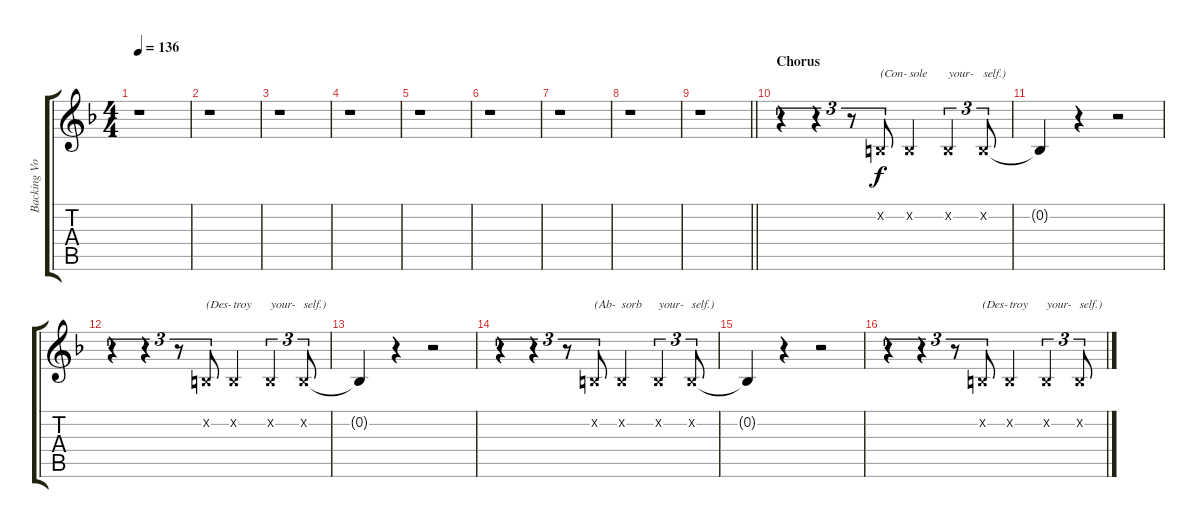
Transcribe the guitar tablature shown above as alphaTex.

\track ("Backing Vocals" "Backing Vo") {instrument lead6voice}
\staff {score tabs}
\tuning (E4 B3 G3 D3 A2 D2) {hide}
\ts (4 4)
\tempo 136
\clef g2
\ks dminor
r.1{dy f} |
r.1 |
r.1 |
r.1 |
r.1 |
r.1 |
r.1 |
r.1 |
\barLineRight lightlight
r.1 |
\section ("" "Chorus")
r.4{tu (3 2)} r.4{tu (3 2)} r.8{tu (3 2)} 0.2{x}.8{tu (3 2) txt "(Con-"} 0.2{x}.4{txt "sole"} 0.2{x}.4{tu (3 2) txt "your-"} 0.2{x}.8{tu (3 2) txt "self.)"} |
0.2{t}.4 r.4 r.2 |
r.4{tu (3 2)} r.4{tu (3 2)} r.8{tu (3 2)} 0.2{x}.8{tu (3 2) txt "(Des-"} 0.2{x}.4{txt "troy"} 0.2{x}.4{tu (3 2) txt "your-"} 0.2{x}.8{tu (3 2) txt "self.)"} |
0.2{t}.4 r.4 r.2 |
r.4{tu (3 2)} r.4{tu (3 2)} r.8{tu (3 2)} 0.2{x}.8{tu (3 2) txt "(Ab-"} 0.2{x}.4{txt "sorb"} 0.2{x}.4{tu (3 2) txt "your-"} 0.2{x}.8{tu (3 2) txt "self.)"} |
0.2{t}.4 r.4 r.2 |
r.4{tu (3 2)} r.4{tu (3 2)} r.8{tu (3 2)} 0.2{x}.8{tu (3 2) txt "(Des-"} 0.2{x}.4{txt "troy"} 0.2{x}.4{tu (3 2) txt "your-"} 0.2{x}.8{tu (3 2) txt "self.)"}
